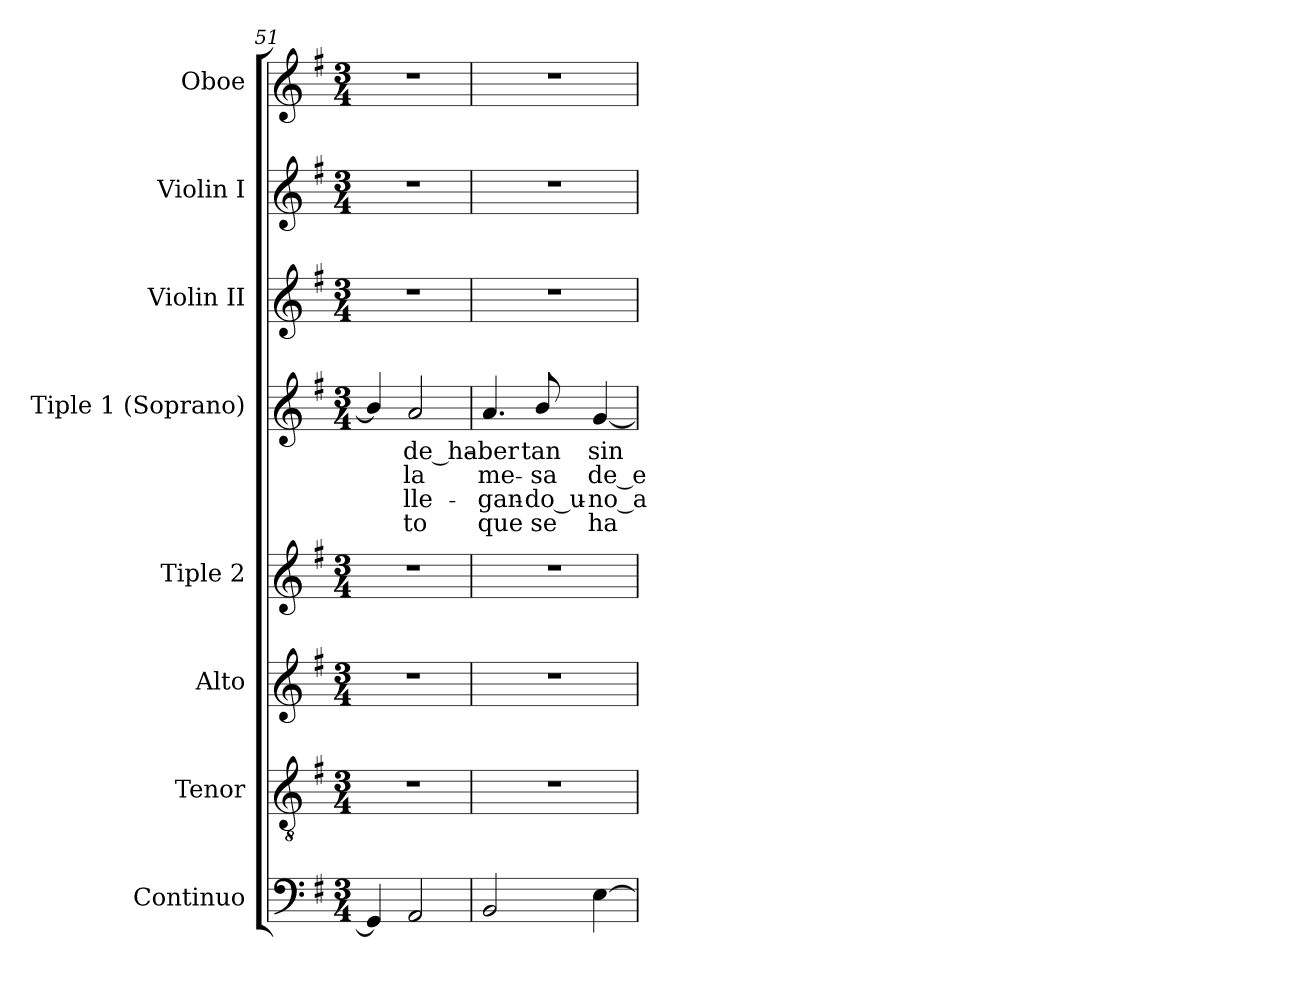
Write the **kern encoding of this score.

**kern	**kern	**kern	**kern	**kern	**text	**text	**text	**text	**kern	**kern	**kern
*part8	*part7	*part6	*part5	*part4	*part4	*part4	*part4	*part4	*part3	*part2	*part1
*staff8	*staff7	*staff6	*staff5	*staff4	*staff4	*staff4	*staff4	*staff4	*staff3	*staff2	*staff1
*I"Continuo	*I"Tenor	*I"Alto	*I"Tiple 2	*I"Tiple  1 (Soprano)	*	*	*	*	*I"Violin II	*I"Violin I	*I"Oboe
*I'Cont.	*I'T.	*I'A.	*	*I'S.	*	*	*	*	*I'Vln. II	*I'Vln. I	*I'Ob.
*clefF4	*clefGv2	*clefG2	*clefG2	*clefG2	*	*	*	*	*clefG2	*clefG2	*clefG2
*	*ITrd7c12	*	*	*	*	*	*	*	*	*	*
*k[f#]	*k[f#]	*k[f#]	*k[f#]	*k[f#]	*	*	*	*	*k[f#]	*k[f#]	*k[f#]
*G:	*G:	*G:	*G:	*G:	*	*	*	*	*G:	*G:	*G:
*M3/4	*M3/4	*M3/4	*M3/4	*M3/4	*	*	*	*	*M3/4	*M3/4	*M3/4
=51	=51	=51	=51	=51	=51	=51	=51	=51	=51	=51	=51
!	!LO:N:vis=1	!LO:N:vis=1	!LO:N:vis=1	!	!	!	!	!	!LO:N:vis=1	!LO:N:vis=1	!LO:N:vis=1
4GGi/]	2.r	2.r	2.r	4bi/]	.	.	.	.	2.r	2.r	2.r
!	!	!	!	!	!LO:LY:b:color=#000000	!LO:LY:b:color=#000000	!LO:LY:b:color=#000000	!LO:LY:b:color=#000000	!	!	!
2AAi/	.	.	.	2ai/	-de_ha-	la	lle-	-to	.	.	.
=52	=52	=52	=52	=52	=52	=52	=52	=52	=52	=52	=52
!	!LO:N:vis=1	!LO:N:vis=1	!LO:N:vis=1	!	!	!	!	!	!	!	!
!	!	!	!	!	!LO:LY:b:color=#000000	!LO:LY:b:color=#000000	!LO:LY:b:color=#000000	!LO:LY:b:color=#000000	!LO:N:vis=1	!LO:N:vis=1	!LO:N:vis=1
2BBi/	2.r	2.r	2.r	4.ai/	-ber	me-	-gan-	que	2.r	2.r	2.r
!	!	!	!	!	!LO:LY:b:color=#000000	!LO:LY:b:color=#000000	!LO:LY:b:color=#000000	!LO:LY:b:color=#000000	!	!	!
.	.	.	.	8bi/	tan	-sa	-do_u-	se	.	.	.
!	!	!	!	!	!LO:LY:b:color=#000000	!LO:LY:b:color=#000000	!LO:LY:b:color=#000000	!LO:LY:b:color=#000000	!	!	!
[4Ei\	.	.	.	[4gi/	sin-	de_e-	-no_a	ha	.	.	.
=	=	=	=	=	=	=	=	=	=	=	=
*-	*-	*-	*-	*-	*-	*-	*-	*-	*-	*-	*-
